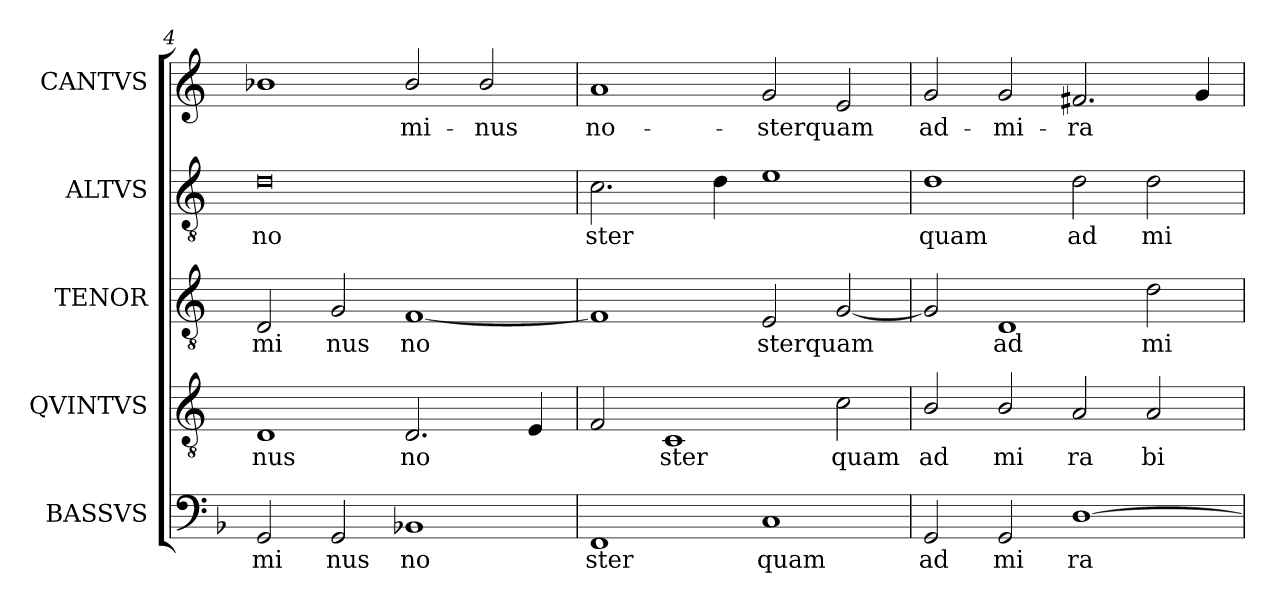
**kern	**text	**kern	**text	**kern	**text	**kern	**text	**kern	**text
*part5	*part5	*part4	*part4	*part3	*part3	*part2	*part2	*part1	*part1
*staff5	*staff5	*staff4	*staff4	*staff3	*staff3	*staff2	*staff2	*staff1	*staff1
*I"BASSVS	*	*I"QVINTVS	*	*I"TENOR	*	*I"ALTVS	*	*I"CANTVS	*
*clefF4	*	*clefGv2	*	*clefGv2	*	*clefGv2	*	*clefG2	*
*	*	*ITrd-3c-5	*	*ITrd-3c-5	*	*ITrd-3c-5	*	*ITrd-3c-5	*
*k[b-]	*	*k[b-]	*	*k[b-]	*	*k[b-]	*	*k[b-]	*
*F:	*	*F:	*	*F:	*	*F:	*	*F:	*
=4	=4	=4	=4	=4	=4	=4	=4	=4	=4
!	!LO:LY:b:cj	!	!LO:LY:b:cj	!	!LO:LY:b:cj	!	!LO:LY:b:cj	!	!LO:LY:b:cj
2GG/	mi	1G	nus	2G/	mi	0g	no	1ee-X	--
!	!LO:LY:b:cj	!	!	!	!LO:LY:b:cj	!	!	!	!
2GG/	nus	.	.	2c/	nus	.	.	.	.
!	!LO:LY:b:cj	!	!LO:LY:b:cj	!	!LO:LY:b:cj	!	!	!	!LO:LY:b:cj
1BB-X	no	2.G/	no	[<1B-	no	.	.	2ee-/	-mi-
!	!	!	!	!	!	!	!	!	!LO:LY:b:cj
.	.	.	.	.	.	.	.	2ee-/	-nus
!	!	!	!LO:LY:b:cj	!	!	!	!	!	!
.	.	4A/	.	.	.	.	.	.	.
=5	=5	=5	=5	=5	=5	=5	=5	=5	=5
!	!LO:LY:b:cj	!	!LO:LY:b:cj	!	!LO:LY:b:cj	!	!LO:LY:b:cj	!	!LO:LY:b:cj
1FF	ster	2B-/	.	1B-]	.	2.f\	ster	1dd	no-
!	!	!	!LO:LY:b:cj	!	!	!	!	!	!
.	.	1F	ster	.	.	.	.	.	.
!	!	!	!	!	!	!	!LO:LY:b:cj	!	!
.	.	.	.	.	.	4g\	.	.	.
!	!LO:LY:b:cj	!	!	!	!LO:LY:b:cj	!	!LO:LY:b:cj	!	!LO:LY:b:cj
1C	quam	.	.	2A/	sterquam	1a	.	2cc/	-sterquam
!	!	!	!LO:LY:b:cj	!	!LO:LY:b:cj	!	!	!	!LO:LY:b:cj
.	.	2f\	quam	[<2c/	.	.	.	2a/	.
=6	=6	=6	=6	=6	=6	=6	=6	=6	=6
!	!LO:LY:b:cj	!	!LO:LY:b:cj	!	!LO:LY:b:cj	!	!LO:LY:b:cj	!	!LO:LY:b:cj
2GG/	ad	2e/	ad	2c/]	.	1g	quam	2cc/	ad-
!	!LO:LY:b:cj	!	!LO:LY:b:cj	!	!LO:LY:b:cj	!	!	!	!LO:LY:b:cj
2GG/	mi	2e/	mi	1G	ad	.	.	2cc/	-mi-
!	!LO:LY:b:cj	!	!LO:LY:b:cj	!	!	!	!LO:LY:b:cj	!	!LO:LY:b:cj
[>1D	ra	2d/	ra	.	.	2g\	ad	2.bn/	-ra-
!	!	!	!LO:LY:b:cj	!	!LO:LY:b:cj	!	!LO:LY:b:cj	!	!
.	.	2d/	bi	2g\	mi	2g\	mi	.	.
!	!	!	!	!	!	!	!	!	!LO:LY:b:cj
.	.	.	.	.	.	.	.	4cc/	--
=	=	=	=	=	=	=	=	=	=
*-	*-	*-	*-	*-	*-	*-	*-	*-	*-
